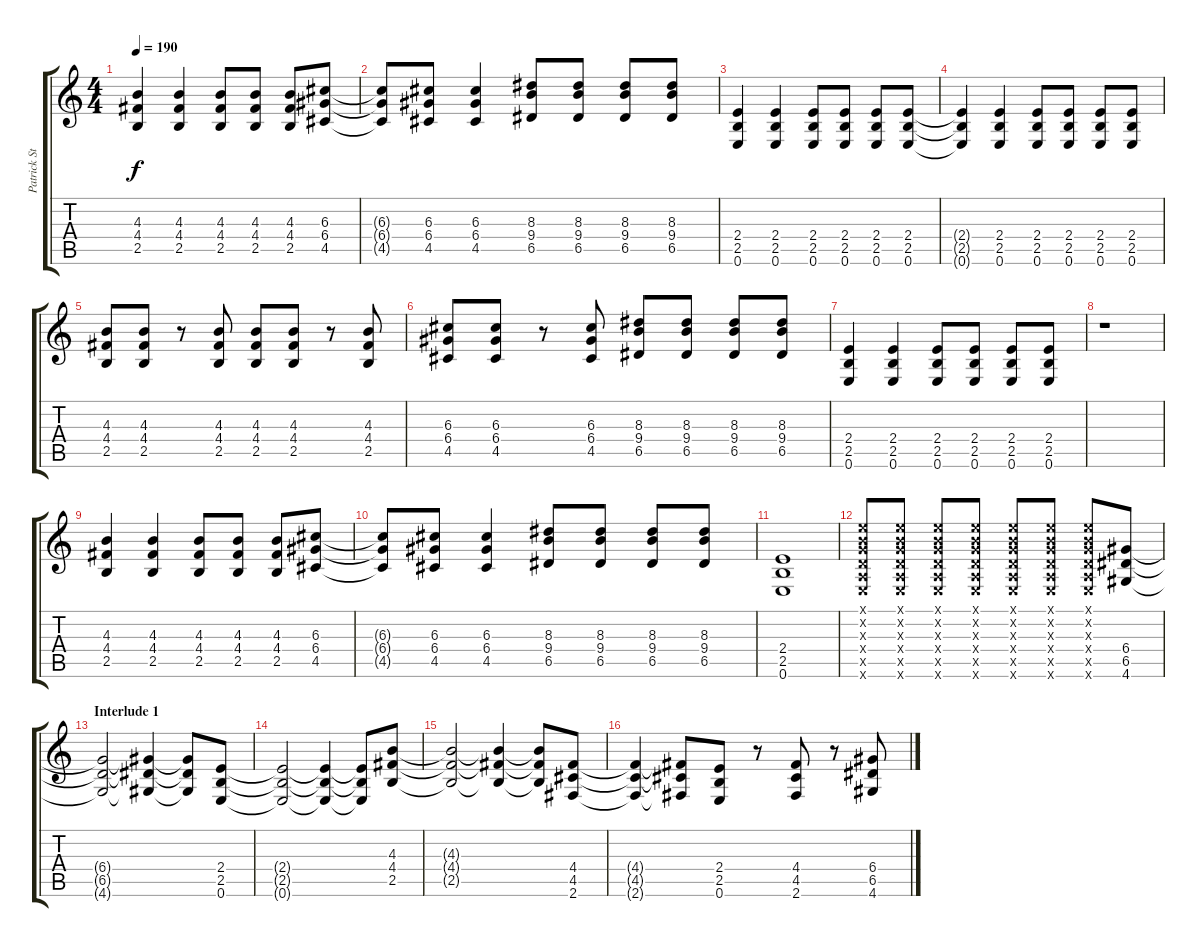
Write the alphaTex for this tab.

\track ("Patrick Stump (Rythmn Guitar)" "Patrick St") {instrument overdrivenguitar}
\staff {score tabs}
\tuning (E4 B3 G3 D3 A2 E2) {hide}
\ts (4 4)
\tempo 190
\clef g2
\ks c
(4.3 4.4 2.5).4{dy f} (4.3 4.4 2.5).4 (4.3 4.4 2.5).8 (4.3 4.4 2.5).8 (4.3 4.4 2.5).8 (6.3 6.4 4.5).8 |
(6.3{t} 6.4{t} 4.5{t}).8 (6.3 6.4 4.5).8 (6.3 6.4 4.5).4 (8.3 9.4 6.5).8 (8.3 9.4 6.5).8 (8.3 9.4 6.5).8 (8.3 9.4 6.5).8 |
(2.4 2.5 0.6).4 (2.4 2.5 0.6).4 (2.4 2.5 0.6).8 (2.4 2.5 0.6).8 (2.4 2.5 0.6).8 (2.4 2.5 0.6).8 |
(2.4{t} 2.5{t} 0.6{t}).4 (2.4 2.5 0.6).4 (2.4 2.5 0.6).8 (2.4 2.5 0.6).8 (2.4 2.5 0.6).8 (2.4 2.5 0.6).8 |
(4.3 4.4 2.5).8 (4.3 4.4 2.5).8 r.8 (4.3 4.4 2.5).8 (4.3 4.4 2.5).8 (4.3 4.4 2.5).8 r.8 (4.3 4.4 2.5).8 |
(6.3 6.4 4.5).8 (6.3 6.4 4.5).8 r.8 (6.3 6.4 4.5).8 (8.3 9.4 6.5).8 (8.3 9.4 6.5).8 (8.3 9.4 6.5).8 (8.3 9.4 6.5).8 |
(2.4 2.5 0.6).4 (2.4 2.5 0.6).4 (2.4 2.5 0.6).8 (2.4 2.5 0.6).8 (2.4 2.5 0.6).8 (2.4 2.5 0.6).8 |
r.1 |
(4.3 4.4 2.5).4 (4.3 4.4 2.5).4 (4.3 4.4 2.5).8 (4.3 4.4 2.5).8 (4.3 4.4 2.5).8 (6.3 6.4 4.5).8 |
(6.3{t} 6.4{t} 4.5{t}).8 (6.3 6.4 4.5).8 (6.3 6.4 4.5).4 (8.3 9.4 6.5).8 (8.3 9.4 6.5).8 (8.3 9.4 6.5).8 (8.3 9.4 6.5).8 |
(2.4 2.5 0.6).1 |
(0.1{x} 0.2{x} 0.3{x} 0.4{x} 0.5{x} 0.6{x}).8 (0.1{x} 0.2{x} 0.3{x} 0.4{x} 0.5{x} 0.6{x}).8 (0.1{x} 0.2{x} 0.3{x} 0.4{x} 0.5{x} 0.6{x}).8 (0.1{x} 0.2{x} 0.3{x} 0.4{x} 0.5{x} 0.6{x}).8 (0.1{x} 0.2{x} 0.3{x} 0.4{x} 0.5{x} 0.6{x}).8 (0.1{x} 0.2{x} 0.3{x} 0.4{x} 0.5{x} 0.6{x}).8 (0.1{x} 0.2{x} 0.3{x} 0.4{x} 0.5{x} 0.6{x}).8 (6.4 6.5 4.6).8{volume 9} |
\section ("" "Interlude 1")
(6.4{t} 6.5{t} 4.6{t}).2{volume 9} (6.4{t} 6.5{t} 4.6{t}).4 (6.4{t} 6.5{t} 4.6{t}).8 (2.4 2.5 0.6).8 |
(2.4{t} 2.5{t} 0.6{t}).2{volume 9} (2.4{t} 2.5{t} 0.6{t}).4 (2.4{t} 2.5{t} 0.6{t}).8 (4.3 4.4 2.5).8 |
(4.3{t} 4.4{t} 2.5{t}).2{volume 9} (4.3{t} 4.4{t} 2.5{t}).4 (4.3{t} 4.4{t} 2.5{t}).8 (4.4 4.5 2.6).8 |
(4.4{t} 4.5{t} 2.6{t}).4{volume 9} (4.4{t} 4.5{t} 2.6{t}).8 (2.4 2.5 0.6).8 r.8 (4.4 4.5 2.6).8 r.8 (6.4 6.5 4.6).8{volume 13}
